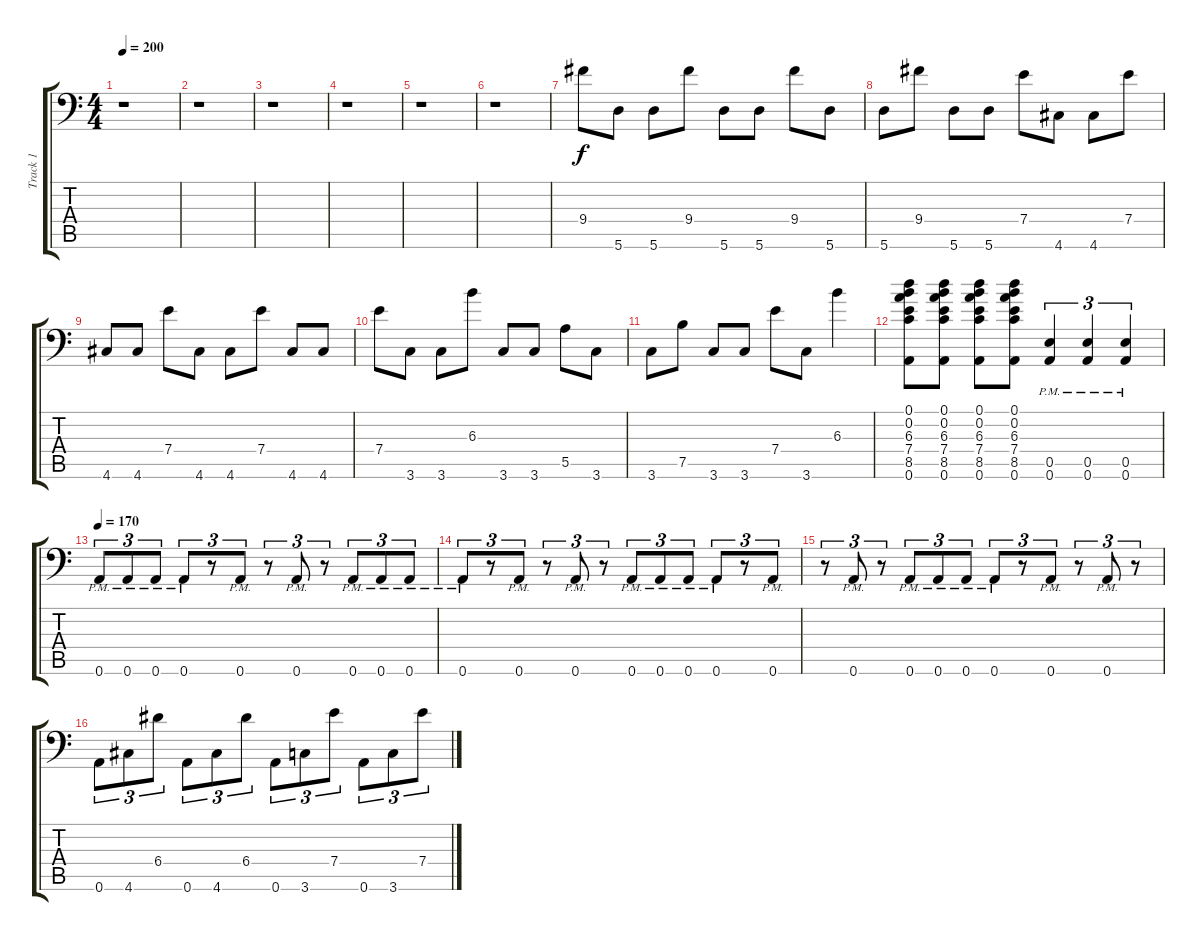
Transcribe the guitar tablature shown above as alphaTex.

\track ("Track 1" "Track 1") {instrument distortionguitar}
\staff {score tabs}
\tuning (D4 A3 F3 A2 E2 A1) {hide}
\ts (4 4)
\tempo 200
\clef f4
\ks c
r.1{dy f} |
r.1 |
r.1 |
r.1 |
r.1 |
r.1 |
9.4.8 5.6.8 5.6.8 9.4.8 5.6.8 5.6.8 9.4.8 5.6.8 |
5.6.8 9.4.8 5.6.8 5.6.8 7.4.8 4.6.8 4.6.8 7.4.8 |
4.6.8 4.6.8 7.4.8 4.6.8 4.6.8 7.4.8 4.6.8 4.6.8 |
7.4.8 3.6.8 3.6.8 6.3.8 3.6.8 3.6.8 5.5.8 3.6.8 |
3.6.8 7.5.8 3.6.8 3.6.8 7.4.8 3.6.8 6.3.4 |
(0.1 0.2 6.3 7.4 8.5 0.6).8 (0.1 0.2 6.3 7.4 8.5 0.6).8 (0.1 0.2 6.3 7.4 8.5 0.6).8 (0.1 0.2 6.3 7.4 8.5 0.6).8 (0.5{pm} 0.6{pm}).4{tu (3 2)} (0.5{pm} 0.6{pm}).4{tu (3 2)} (0.5{pm} 0.6{pm}).4{tu (3 2)} |
\tempo 170
0.6{pm}.8{tu (3 2)} 0.6{pm}.8{tu (3 2)} 0.6{pm}.8{tu (3 2)} 0.6{pm}.8{tu (3 2)} r.8{tu (3 2)} 0.6{pm}.8{tu (3 2)} r.8{tu (3 2)} 0.6{pm}.8{tu (3 2)} r.8{tu (3 2)} 0.6{pm}.8{tu (3 2)} 0.6{pm}.8{tu (3 2)} 0.6{pm}.8{tu (3 2)} |
0.6{pm}.8{tu (3 2)} r.8{tu (3 2)} 0.6{pm}.8{tu (3 2)} r.8{tu (3 2)} 0.6{pm}.8{tu (3 2)} r.8{tu (3 2)} 0.6{pm}.8{tu (3 2)} 0.6{pm}.8{tu (3 2)} 0.6{pm}.8{tu (3 2)} 0.6{pm}.8{tu (3 2)} r.8{tu (3 2)} 0.6{pm}.8{tu (3 2)} |
r.8{tu (3 2)} 0.6{pm}.8{tu (3 2)} r.8{tu (3 2)} 0.6{pm}.8{tu (3 2)} 0.6{pm}.8{tu (3 2)} 0.6{pm}.8{tu (3 2)} 0.6{pm}.8{tu (3 2)} r.8{tu (3 2)} 0.6{pm}.8{tu (3 2)} r.8{tu (3 2)} 0.6{pm}.8{tu (3 2)} r.8{tu (3 2)} |
0.6.8{tu (3 2)} 4.6.8{tu (3 2)} 6.4.8{tu (3 2)} 0.6.8{tu (3 2)} 4.6.8{tu (3 2)} 6.4.8{tu (3 2)} 0.6.8{tu (3 2)} 3.6.8{tu (3 2)} 7.4.8{tu (3 2)} 0.6.8{tu (3 2)} 3.6.8{tu (3 2)} 7.4.8{tu (3 2)}
